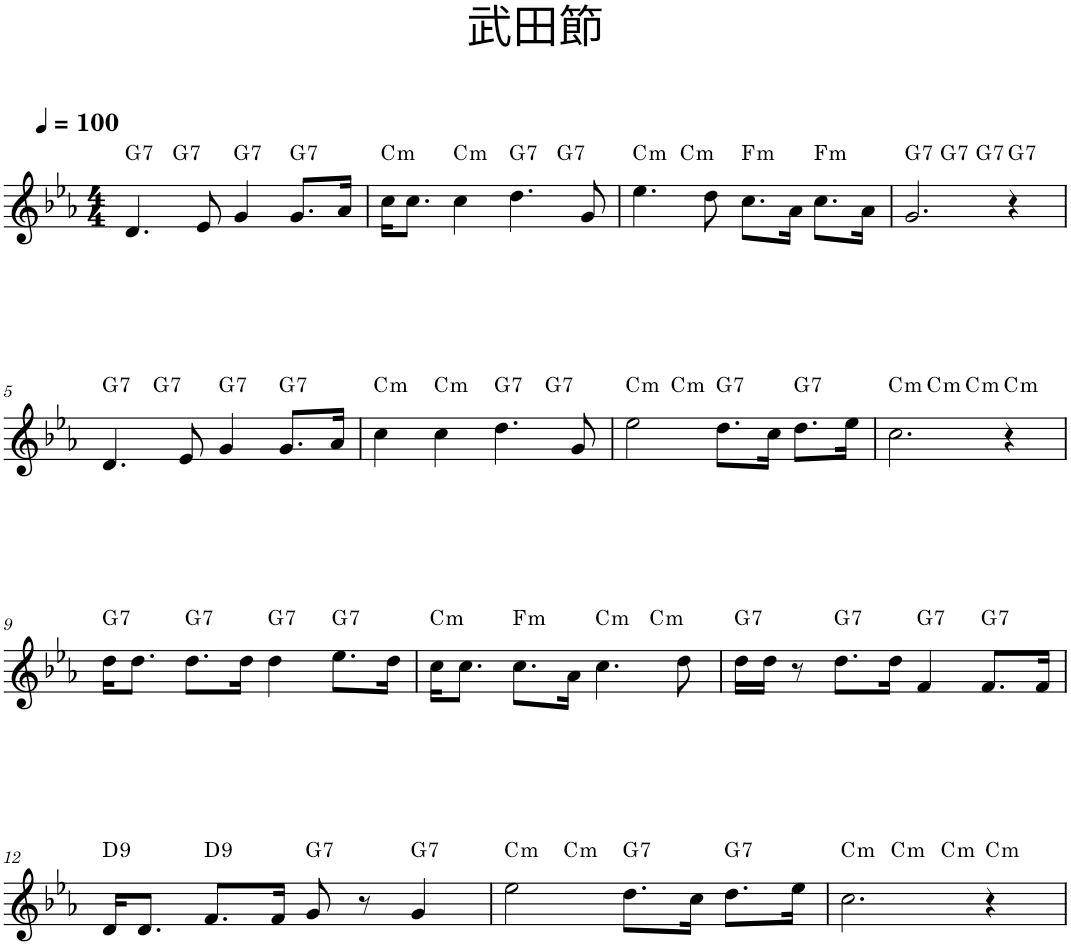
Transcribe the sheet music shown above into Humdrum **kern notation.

**kern	**harte
*part1	*part1
*staff1	*
*I"Piano	*
*I'Pno.	*
*clefG2	*
*k[b-e-a-]	*
*E-:	*
*M4/4	*
*MM100	*
=1	=1
!	!LO:H:kt=7
*^	*
4.d/	4ryy	G:7
!	!	!LO:H:kt=7
.	2.ryy	G:7
8e-/	.	.
!	!	!LO:H:kt=7
4g/	.	G:7
!	!	!LO:H:kt=7
8.g/L	.	G:7
16a-/Jk	.	.
=2	=2	=2
!	!	!LO:H:kt=m
16cc\KL	2.ryy	C:min
8.cc\J	.	.
!	!	!LO:H:kt=m
4cc\	.	C:min
!	!	!LO:H:kt=7
4.dd\	.	G:7
!	!	!LO:H:kt=7
.	4ryy	G:7
8g/	.	.
=3	=3	=3
!	!	!LO:H:kt=m
4.ee-\	4ryy	C:min
!	!	!LO:H:kt=m
.	2.ryy	C:min
8dd\	.	.
!	!	!LO:H:kt=m
8.cc\L	.	F:min
16a-\Jk	.	.
!	!	!LO:H:kt=m
8.cc\L	.	F:min
16a-\Jk	.	.
=4	=4	=4
!	!	!LO:H:kt=7
*	*^	*
2.g/	4ryy	2ryy	G:7
!	!	!	!LO:H:kt=7
.	2.ryy	.	G:7
!	!	!	!LO:H:kt=7
.	.	2ryy	G:7
!	!	!	!LO:H:kt=7
4r	.	.	G:7
!!LO:LB:g=z	!!	!!
=5	=5	=5	=5
!	!	!	!LO:H:kt=7
*	*v	*v	*
4.d/	4ryy	G:7
!	!	!LO:H:kt=7
.	2.ryy	G:7
8e-/	.	.
!	!	!LO:H:kt=7
4g/	.	G:7
!	!	!LO:H:kt=7
8.g/L	.	G:7
16a-/Jk	.	.
=6	=6	=6
!	!	!LO:H:kt=m
4cc\	2.ryy	C:min
!	!	!LO:H:kt=m
4cc\	.	C:min
!	!	!LO:H:kt=7
4.dd\	.	G:7
!	!	!LO:H:kt=7
.	4ryy	G:7
8g/	.	.
=7	=7	=7
!	!	!LO:H:kt=m
2ee-\	4ryy	C:min
!	!	!LO:H:kt=m
.	2.ryy	C:min
!	!	!LO:H:kt=7
8.dd\L	.	G:7
16cc\Jk	.	.
!	!	!LO:H:kt=7
8.dd\L	.	G:7
16ee-\Jk	.	.
=8	=8	=8
!	!	!LO:H:kt=m
*	*^	*
2.cc\	4ryy	2ryy	C:min
!	!	!	!LO:H:kt=m
.	2.ryy	.	C:min
!	!	!	!LO:H:kt=m
.	.	2ryy	C:min
!	!	!	!LO:H:kt=m
4r	.	.	C:min
!!LO:LB:g=z	!!	!!
=9	=9	=9	=9
!	!	!	!LO:H:kt=7
*v	*v	*v	*
16dd\KL	G:7
8.dd\J	.
!	!LO:H:kt=7
8.dd\L	G:7
16dd\Jk	.
!	!LO:H:kt=7
4dd\	G:7
!	!LO:H:kt=7
8.ee-\L	G:7
16dd\Jk	.
=10	=10
!	!LO:H:kt=m
*^	*
16cc\KL	2.ryy	C:min
8.cc\J	.	.
!	!	!LO:H:kt=m
8.cc\L	.	F:min
16a-\Jk	.	.
!	!	!LO:H:kt=m
4.cc\	.	C:min
!	!	!LO:H:kt=m
.	4ryy	C:min
8dd\	.	.
=11	=11	=11
!	!	!LO:H:kt=7
*v	*v	*
16dd\LL	G:7
16dd\JJ	.
8r	.
!	!LO:H:kt=7
8.dd\L	G:7
16dd\Jk	.
!	!LO:H:kt=7
4f/	G:7
!	!LO:H:kt=7
8.f/L	G:7
16f/Jk	.
!!LO:LB:g=z
=12	=12
!	!LO:H:kt=9
16d/KL	D:9
8.d/J	.
!	!LO:H:kt=9
8.f/L	D:9
16f/Jk	.
!	!LO:H:kt=7
8g/	G:7
8r	.
!	!LO:H:kt=7
4g/	G:7
=13	=13
!	!LO:H:kt=m
*^	*
2ee-\	4ryy	C:min
!	!	!LO:H:kt=m
.	2.ryy	C:min
!	!	!LO:H:kt=7
8.dd\L	.	G:7
16cc\Jk	.	.
!	!	!LO:H:kt=7
8.dd\L	.	G:7
16ee-\Jk	.	.
=14	=14	=14
!	!	!LO:H:kt=m
*	*^	*
2.cc\	4ryy	2ryy	C:min
!	!	!	!LO:H:kt=m
.	2.ryy	.	C:min
!	!	!	!LO:H:kt=m
.	.	2ryy	C:min
!	!	!	!LO:H:kt=m
4r	.	.	C:min
*v	*v	*v	*
=	=
*-	*-
